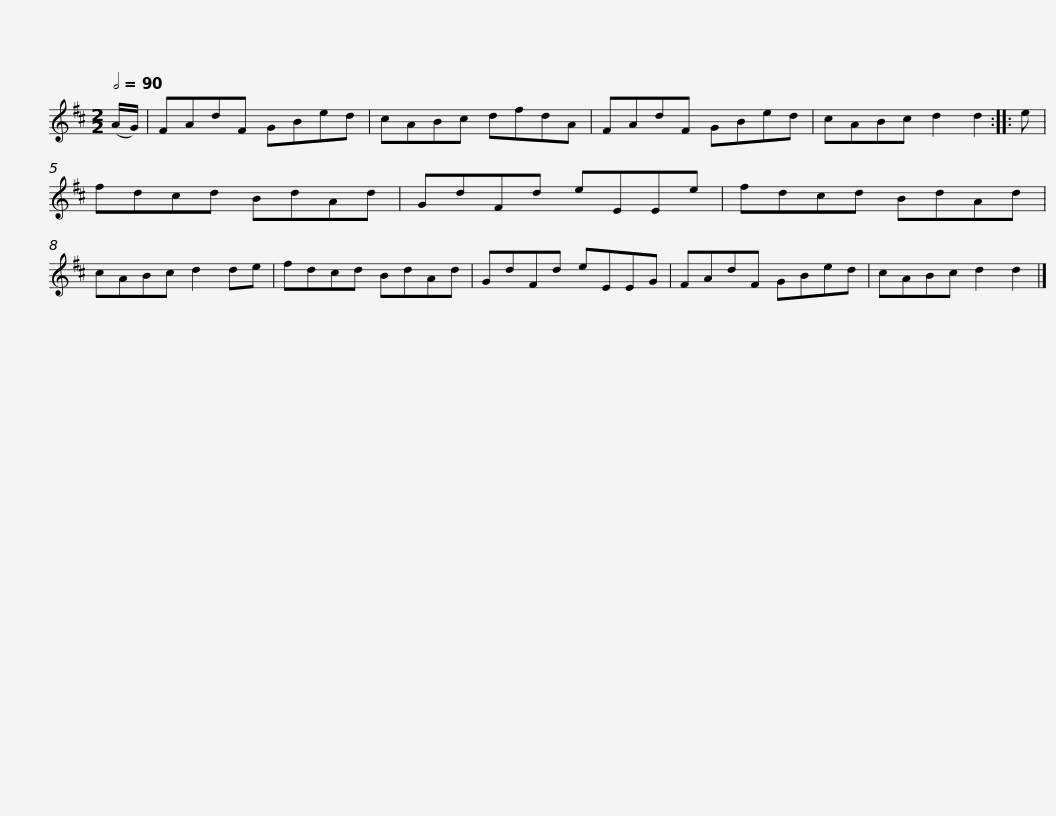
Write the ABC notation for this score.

X:1
L:1/8
Q:1/2=90
M:2/2
I:linebreak $
K:D
V:1 treble
V:1
 (A/G/) | FAdF GBed | cABc dfdA | FAdF GBed | cABc d2 d2 :: %5
 e | fdcd BdAd |$ GdFd eEEe | fdcd BdAd | cABc d2 de | %10
 fdcd BdAd | GdFd eEEG |$ FAdF GBed | cABc d2 d2 |] %14
